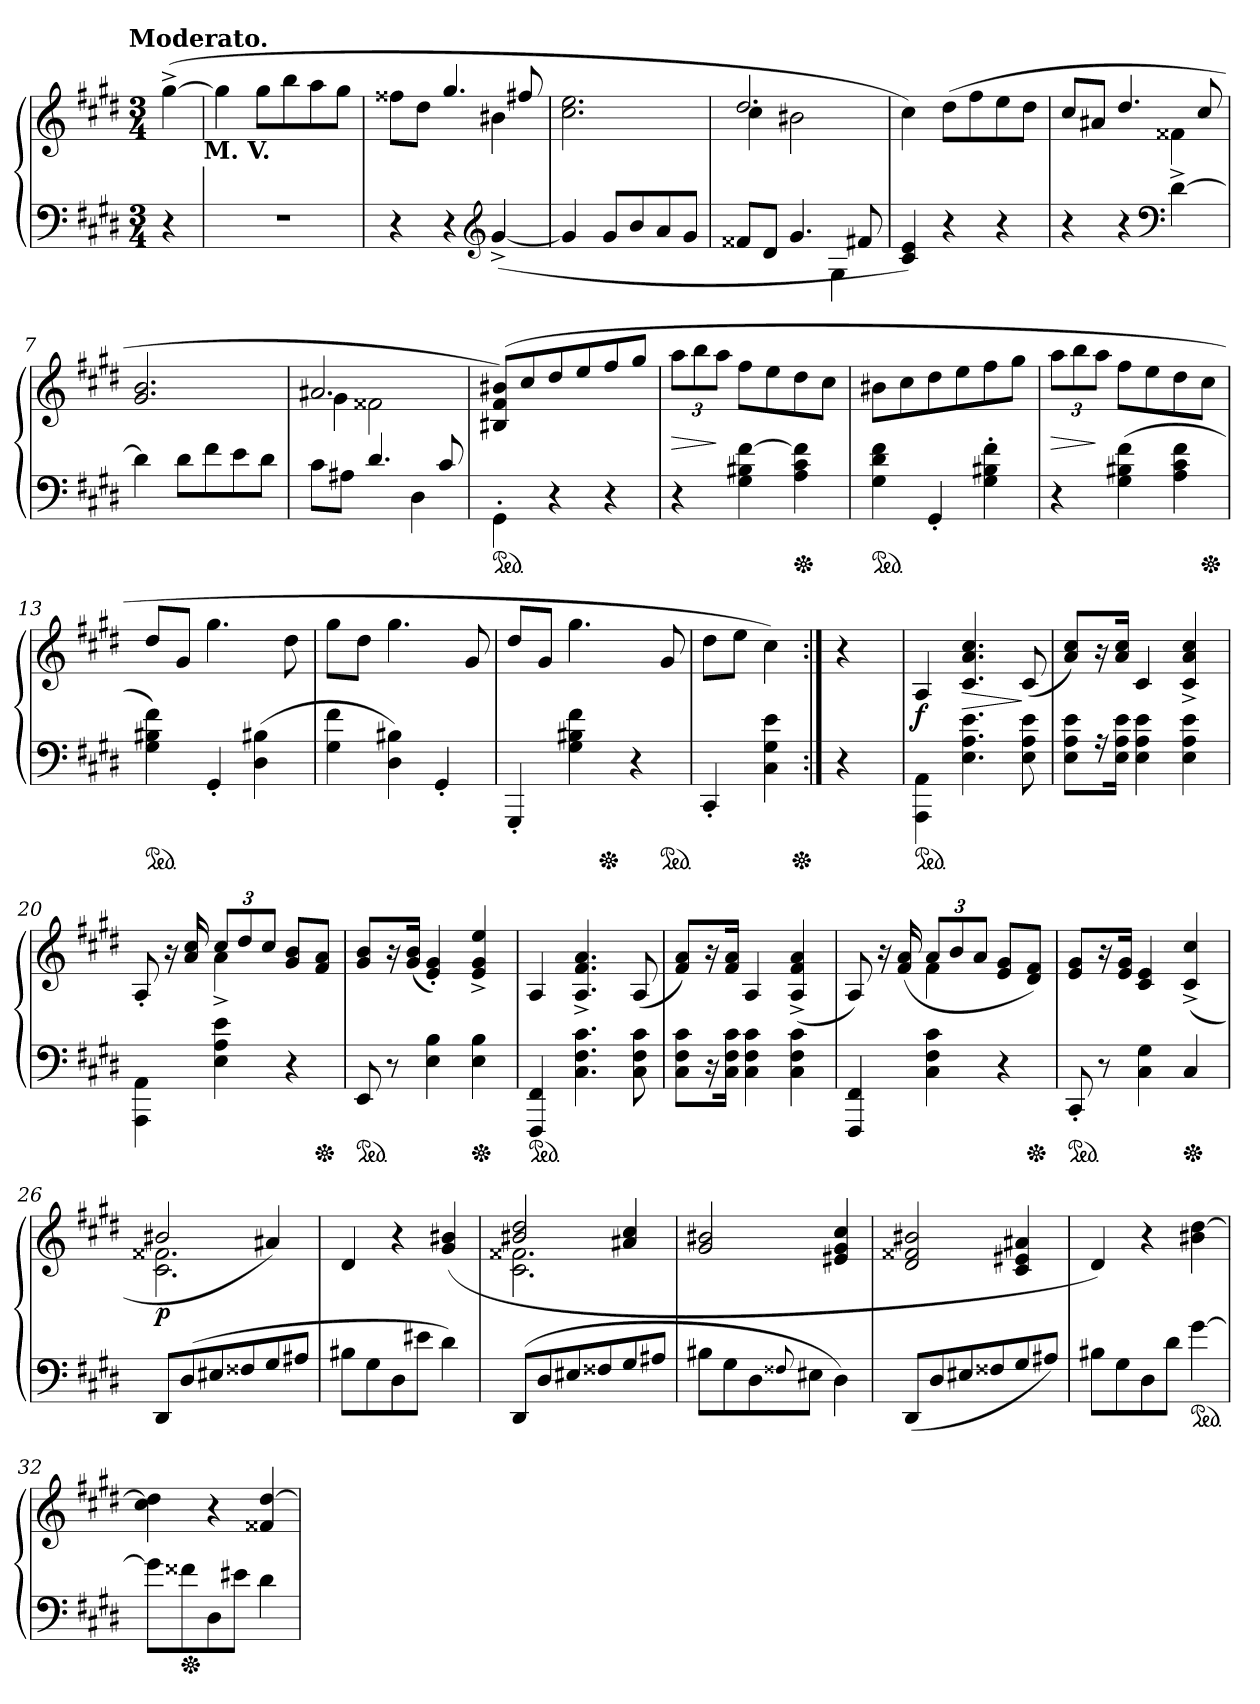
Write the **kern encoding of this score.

**kern	**kern	**dynam
*part1	*part1	*part1
*staff2	*staff1	*staff1/2
*clefF4	*clefG2	*
*k[f#c#g#d#]	*k[f#c#g#d#]	*
*c#:	*c#:	*
!!LO:TX:omd:t=Moderato.
*M3/4	*M3/4	*
=	=	=
4r	(>[4gg#^<	.
!	!LO:TX:b:B:t=M. V.	!
=1	=1	=1
2.r	4gg#]	.
.	8gg#L	.
.	8bb	.
.	8aa	.
.	8gg#J	.
=2	=2	=2
*	*^	*
4r	8ff##X\L	2ryy	.
.	8dd#J	.	.
4r	4.gg#	.	.
*clefG2	*	*	*
(<[4g#^	.	4b#X	.
.	8ff#X	.	.
*	*v	*v	*
=3	=3	=3
4g#]	2.cc# 2.ee	.
8g#L	.	.
8b	.	.
8a	.	.
8g#J	.	.
=4	=4	=4
*^	*^	*
8f##XL	2ryy	2.dd#	4cc#	.
8d#J	.	.	.	.
4.g#	.	.	2b#X	.
.	4G#	.	.	.
8f#X	.	.	.	.
*v	*v	*	*	*
*	*v	*v	*
=5	=5	=5
4c# 4e)	4cc#)	.
4r	(>8dd#L	.
.	8ff#	.
4r	8ee	.
.	8dd#J	.
=6	=6	=6
*	*^	*
4r	8cc#/L	2ryy	.
.	8a#XJ	.	.
4r	4.dd#	.	.
*clefF4	*	*	*
[4d#^<	.	4f##X	.
.	8cc#	.	.
*	*v	*v	*
=7	=7	=7
4d#]	2.g# 2.b	.
8d#L	.	.
8f#	.	.
8e	.	.
8d#J	.	.
=8	=8	=8
*^	*^	*
8c#\L	2ryy	2.a#X	4g#	.
8A#XJ	.	.	.	.
4.d#	.	.	2f##X	.
.	4D#	.	.	.
8c#	.	.	.	.
*v	*v	*	*	*
*	*v	*v	*
=9	=9	=9
*ped	*	*
4GG#'\	(>8B#X/ 8f#/ 8b#X/L)	.
.	8cc#	.
4r	8dd#	.
.	8ee	.
4r	8ff#	.
.	8gg#J	.
=10	=10	=10
4r	12aaL	>
.	12bb	.
.	12aaJ	]
4G# 4B#X [4f#	8ff#L	.
.	8ee	.
*Xped	*	*
4A 4c# 4f#]	8dd#	.
.	8cc#J	.
=11	=11	=11
*ped	*	*
4G# 4d# 4f#	8b#XL	.
.	8cc#	.
4GG#'	8dd#	.
.	8ee	.
4G#' 4B#X' 4f#'	8ff#	.
.	8gg#J	.
=12	=12	=12
4r	12aaL	>
.	12bb	.
.	12aaJ	]
(4G# 4B#X 4f#	8ff#L	.
.	8ee	.
4A 4c# 4f#	8dd#	.
*Xped	*	*
.	8cc#J	.
=13	=13	=13
*ped	*	*
4G# 4B#X 4f#)	8dd#/L	.
.	8g#J	.
4GG#'	4.gg#	.
(4D# 4B#X	.	.
.	8dd#	.
=14	=14	=14
4G# 4f#	8gg#L	.
.	8dd#J	.
4D# 4B#X)	4.gg#	.
4GG#'	.	.
.	8g#	.
=15	=15	=15
*	*^	*
4GGG#'	8dd#/L	4.ryy	.
.	8g#J	.	.
4G# 4B#X 4f#	4.gg#	.	.
*Xped	*	*	*
.	.	4.ryy	.
4r	.	.	.
*ped	*	*	*
.	8g#	.	.
*	*v	*v	*
=16	=16	=16
4CC#'	8dd#L	.
.	8eeJ	.
4C# 4G# 4e	4cc#)	.
*Xped	*	*
=17:|!	=17:|!	=17:|!
4r	4r	.
=18	=18	=18
*ped	*	*
4AAA\ 4AA\	4A/	f
4.E 4.A 4.e	4.c# 4.a 4.cc#	>
8E 8A 8e	(<8c#	]
=19	=19	=19
8E 8A 8eL	8a/ 8cc#/L)	.
16r	16r	.
16E 16A 16eJk	16a 16cc#Jk	.
4E 4A 4e	4c#	.
4E 4A 4e	4c#^ 4a^ 4cc#^	.
=20	=20	=20
*	*^	*
4AAA\ 4AA\	8A'/	4ryy	.
.	16r	.	.
.	16a/ 16cc#/	.	.
4E 4A 4e	12cc#L	4a^	.
.	12dd#	.	.
.	12cc#J	.	.
4r	8g# 8bL	4ryy	.
*Xped	*	*	*
.	8f# 8aJ	.	.
*	*v	*v	*
=21	=21	=21
*ped	*	*
8EE	8g# 8bL	.
8r	16r	.
.	(<16g# 16bJk	.
4E 4B	4e' 4g#')	.
*Xped	*	*
4E 4B	4e^ 4g#^ 4ee^	.
=22	=22	=22
*ped	*	*
4FFF# 4FF#	4A/	.
4.C# 4.F# 4.c#	4.A^ 4.f#^ 4.a^	.
8C# 8F# 8c#	(<8A	.
=23	=23	=23
8C# 8F# 8c#L	8f# 8aL)	.
16r	16r	.
16C# 16F# 16c#Jk	16f# 16aJk	.
4C# 4F# 4c#	4A	.
4C# 4F# 4c#	(<4A^ 4f#^ 4a^	.
=24	=24	=24
*	*^	*
4FFF# 4FF#	8A)	4ryy	.
.	16r	.	.
.	(>16f# 16a	.	.
4C# 4F# 4c#	12aL	4f#	.
.	12b	.	.
.	12aJ	.	.
4r	8e 8g#L	4ryy	.
*Xped	*	*	*
.	8d# 8f#J)	.	.
*	*v	*v	*
=25	=25	=25
*ped	*	*
8CC#'	8e 8g#L	.
8r	16r	.
.	16e 16g#Jk	.
4C# 4G#	4c# 4e	.
*Xped	*	*
4C#	(>4c#^ 4cc#^	.
=26	=26	=26
*	*^	*
8DD#L	2b#X	2.c# 2.f##X	p
(>8D#	.	.	.
8E#X	.	.	.
8F##X	.	.	.
8G#	4a#X)	.	.
8A#XJ	.	.	.
*	*v	*v	*
=27	=27	=27
8B#XL	4d#	.
8G#	.	.
8D#	4r	.
8e#XJ	.	.
4d#)	(>4g# 4b#X	.
=28	=28	=28
*	*^	*
(8DD#L	2b#X 2dd#	2.c# 2.f##X	.
8D#	.	.	.
8E#X	.	.	.
8F##X	.	.	.
8G#	4a#X 4cc#	.	.
8A#XJ	.	.	.
*	*v	*v	*
=29	=29	=29
8B#XL	2g# 2b#X	.
8G#	.	.
8D#	.	.
8qqF##X/	.	.
8E#XJ	.	.
4D#)	4e#X 4g# 4cc#	.
=30	=30	=30
(>8DD#L	2d# 2f##X 2b#X	.
8D#	.	.
8E#X	.	.
8F##X	.	.
8G#	4c# 4e#X 4a#X	.
8A#XJ)	.	.
=31	=31	=31
8B#XL	4d#)	.
8G#	.	.
8D#	4r	.
8d#J	.	.
*ped	*	*
[4g#	4b#X [4dd#	.
=32	=32	=32
8g#L]	4cc# 4dd#]	.
*Xped	*	*
8f##X	.	.
8D#	4r	.
8e#XJ	.	.
4d#	4f##X [4dd#	.
=	=	=
*-	*-	*-
